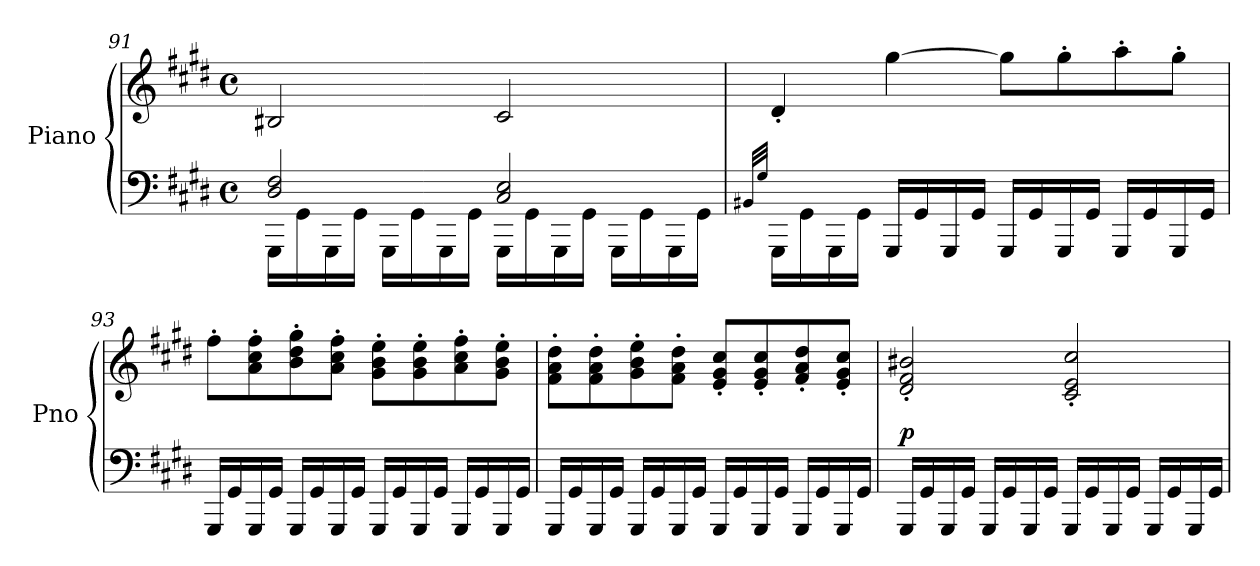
**kern	**kern	**dynam
*part1	*part1	*part1
*staff2	*staff1	*staff1/2
*I"Piano	*	*
*I'Pno	*	*
*clefF4	*clefG2	*
*k[f#c#g#d#]	*k[f#c#g#d#]	*
*M4/4	*M4/4	*
*met(c)	*met(c)	*
=91	=91	=91
*^	*	*
2D#/ 2F#/	16GGG#\LL	2B#X/	.
.	16GG#\	.	.
.	16GGG#\	.	.
.	16GG#\JJ	.	.
.	16GGG#\LL	.	.
.	16GG#\	.	.
.	16GGG#\	.	.
.	16GG#\JJ	.	.
2C#/ 2E/	16GGG#\LL	2c#/	.
.	16GG#\	.	.
.	16GGG#\	.	.
.	16GG#\JJ	.	.
.	16GGG#\LL	.	.
.	16GG#\	.	.
.	16GGG#\	.	.
.	16GG#\JJ	.	.
!!LO:LB:g=z
=92	=92	=92	=92
(32qBB#X/LLL	.	.	.
32qG#/JJJ	.	.	.
1ryy	16GGG#\LL	4d#'/)	.
.	16GG#\	.	.
.	16GGG#\	.	.
.	16GG#\JJ	.	.
!	!	!	!LO:DY:b
.	16GGG#/LL	[4gg#\	other-dynamics
.	16GG#/	.	.
.	16GGG#/	.	.
.	16GG#/JJ	.	.
.	16GGG#/LL	8gg#\L]	.
.	16GG#/	.	.
.	16GGG#/	8gg#'\	.
.	16GG#/JJ	.	.
.	16GGG#/LL	8aa'\	.
.	16GG#/	.	.
.	16GGG#/	8gg#'\J	.
.	16GG#/JJ	.	.
*v	*v	*	*
=93	=93	=93
16GGG#/LL	8ff#'\L	.
16GG#/	.	.
16GGG#/	8a\' 8cc#\' 8ff#\'	.
16GG#/JJ	.	.
16GGG#/LL	8b\' 8dd#\' 8gg#\'	.
16GG#/	.	.
16GGG#/	8a\' 8cc#\' 8ff#\'J	.
16GG#/JJ	.	.
16GGG#/LL	8g#\' 8b\' 8ee\'L	.
16GG#/	.	.
16GGG#/	8g#\' 8b\' 8ee\'	.
16GG#/JJ	.	.
16GGG#/LL	8a\' 8cc#\' 8ff#\'	.
16GG#/	.	.
16GGG#/	8g#\' 8b\' 8ee\'J	.
16GG#/JJ	.	.
=94	=94	=94
16GGG#/LL	8f#\' 8a\' 8dd#\'L	.
16GG#/	.	.
16GGG#/	8f#\' 8a\' 8dd#\'	.
16GG#/JJ	.	.
16GGG#/LL	8g#\' 8b\' 8ee\'	.
16GG#/	.	.
16GGG#/	8f#\' 8a\' 8dd#\'J	.
16GG#/JJ	.	.
16GGG#/LL	8e/' 8g#/' 8cc#/'L	.
16GG#/	.	.
16GGG#/	8e/' 8g#/' 8cc#/'	.
16GG#/JJ	.	.
16GGG#/LL	8f#/' 8a/' 8dd#/'	.
16GG#/	.	.
16GGG#/	8e/' 8g#/' 8cc#/'J	.
16GG#/JJ	.	.
!!LO:LB:g=z
=95	=95	=95
!	!	!LO:DY:a=2
16GGG#/LL	2d#/' 2f#/' 2b#X/'	p
16GG#/	.	.
16GGG#/	.	.
16GG#/JJ	.	.
16GGG#/LL	.	.
16GG#/	.	.
16GGG#/	.	.
16GG#/JJ	.	.
16GGG#/LL	2c#/' 2e/' 2cc#/'	.
16GG#/	.	.
16GGG#/	.	.
16GG#/JJ	.	.
16GGG#/LL	.	.
16GG#/	.	.
16GGG#/	.	.
16GG#/JJ	.	.
=	=	=
*-	*-	*-
